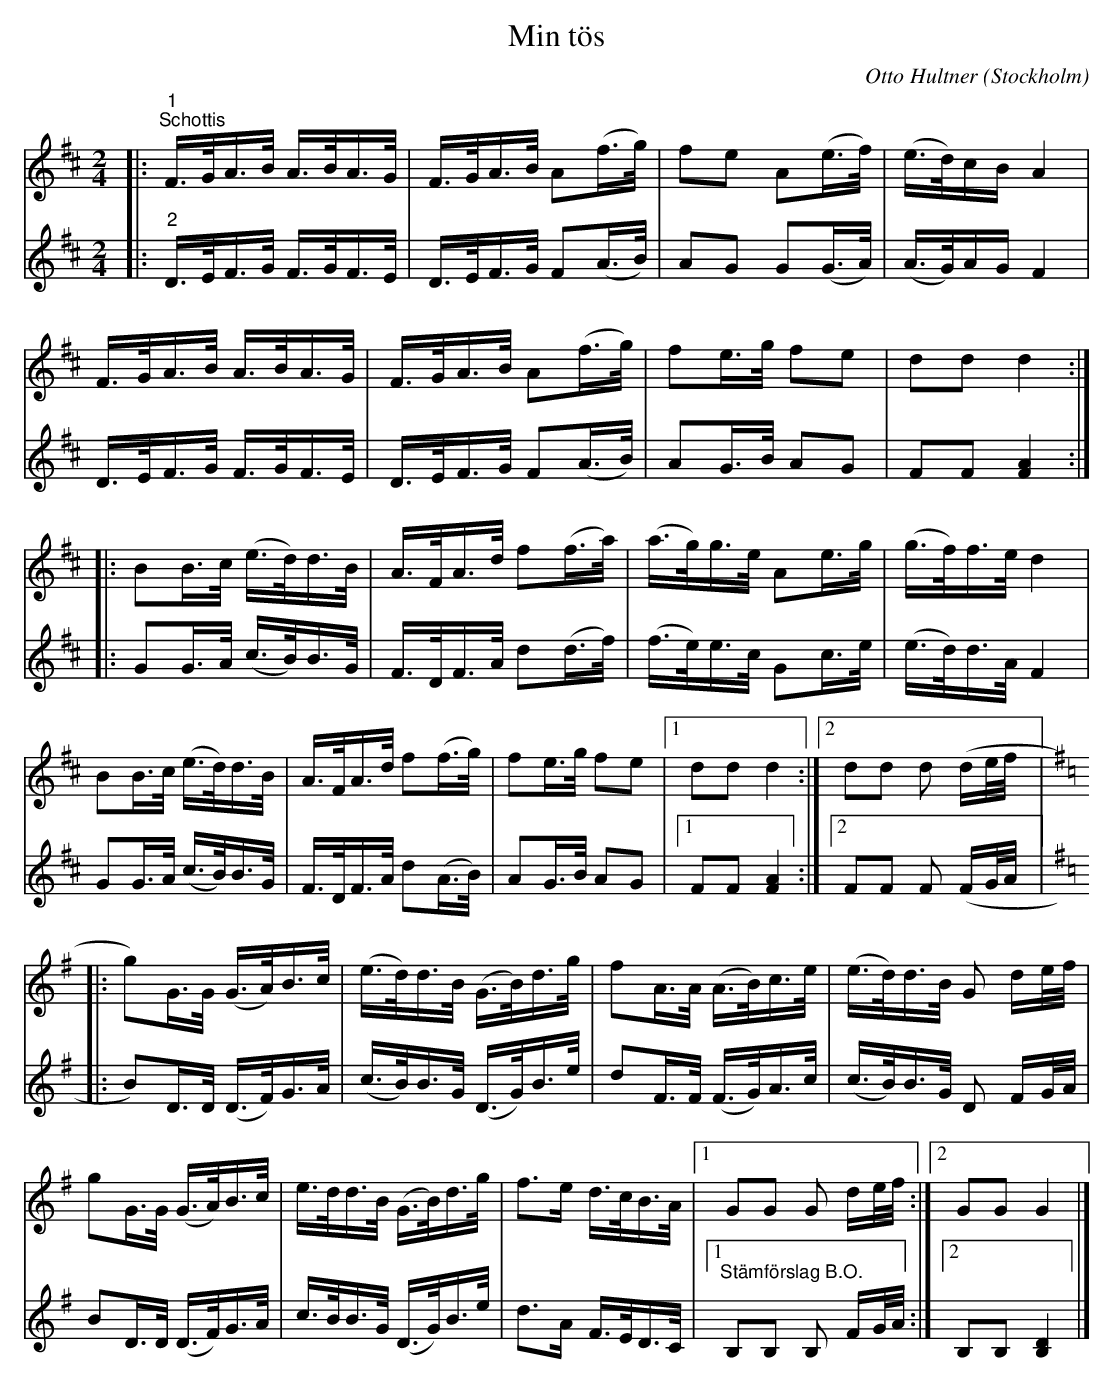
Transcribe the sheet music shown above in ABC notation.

X:1
T:Min tös
C:Otto Hultner
O:Stockholm
L:1/16
M:2/4
K:D
V:1
|:"^1""^Schottis" F>GA>B A>BA>G | F>GA>B A2(f>g) | f2e2 A2(e>f) | (e>d)cB A4 |
F>GA>B A>BA>G | F>GA>B A2(f>g) | f2e>g f2e2 | d2d2 d4 ::
B2B>c (e>d)d>B | A>FA>d f2(f>a) | (a>g)g>e A2e>g | (g>f)f>e d4 |
B2B>c (e>d)d>B | A>FA>d f2(f>g) | f2e>g f2e2 |1 d2d2 d4 :|2 d2d2 d2 (de/f/ |:
[K:G] g2)G>G (G>A)B>c | (e>d)d>B (G>B)d>g | f2A>A (A>B)c>e | (e>d)d>B G2 de/f/ |
g2G>G (G>A)B>c | e>dd>B (G>B)d>g | f2>e2 d>cB>A |1 G2G2 G2 de/f/ :|2 G2G2 G4 |]
V:2
|:"^2" D>EF>G F>GF>E | D>EF>G F2(A>B) | A2G2 G2(G>A) | (A>G)AG F4 |
D>EF>G F>GF>E | D>EF>G F2(A>B) | A2G>B A2G2 | F2F2 [FA]4 ::
G2G>A (c>B)B>G | F>DF>A d2(d>f) | (f>e)e>c G2c>e | (e>d)d>A F4 |
G2G>A (c>B)B>G | F>DF>A d2(A>B) | A2G>B A2G2 |1 F2F2 [FA]4 :|2 F2F2 F2 (FG/A/ |:
[K:G] B2)D>D (D>F)G>A | (c>B)B>G (D>G)B>e | d2F>F (F>G)A>c | (c>B)B>G D2 FG/A/ |
B2D>D (D>F)G>A | c>BB>G (D>G)B>e | d2>A2 F>ED>C |1 "^Stämförslag B.O." B,2B,2 B,2 FG/A/ :|2 B,2B,2 [B,D]4 |]
